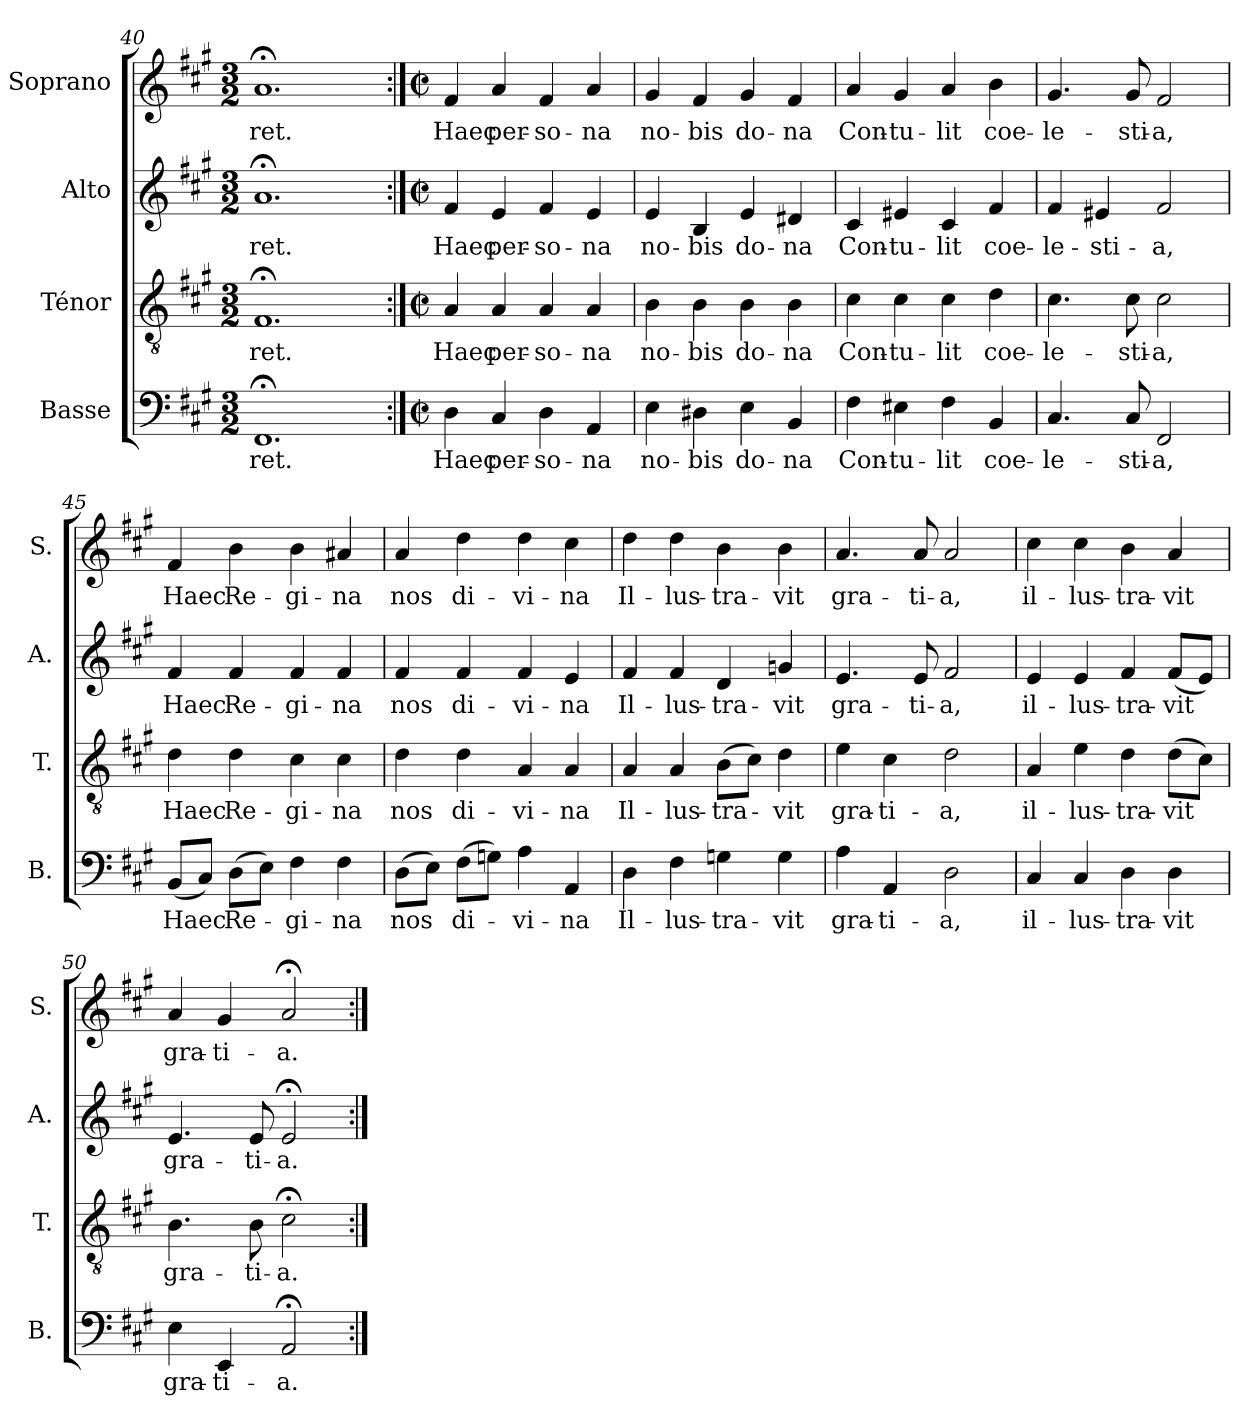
**kern	**text	**kern	**text	**kern	**text	**kern	**text
*part4	*part4	*part3	*part3	*part2	*part2	*part1	*part1
*staff4	*staff4	*staff3	*staff3	*staff2	*staff2	*staff1	*staff1
*I"Basse	*	*I"Ténor	*	*I"Alto	*	*I"Soprano	*
*I'B.	*	*I'T.	*	*I'A.	*	*I'S.	*
!!LO:PB:g=z
*clefF4	*	*clefGv2	*	*clefG2	*	*clefG2	*
*k[f#c#g#]	*	*k[f#c#g#]	*	*k[f#c#g#]	*	*k[f#c#g#]	*
*M3/2	*	*M3/2	*	*M3/2	*	*M3/2	*
=40	=40	=40	=40	=40	=40	=40	=40
!	!LO:LY:b	!	!LO:LY:b	!	!LO:LY:b	!	!LO:LY:b
1.FF#;<	-ret.	1.F#;<	-ret.	1.a;<	-ret.	1.a;<	-ret.
!!LO:LB:g=z
=41:|!	=41:|!	=41:|!	=41:|!	=41:|!	=41:|!	=41:|!	=41:|!
*M2/2	*	*M2/2	*	*M2/2	*	*M2/2	*
*met(c|)	*	*met(c|)	*	*met(c|)	*	*met(c|)	*
*	*	*	*	*	*	*MM120	*
!	!LO:LY:b	!	!LO:LY:b	!	!LO:LY:b	!	!LO:LY:b
4D\	Haec	4A/	Haec	4f#/	Haec	4f#/	Haec
!	!LO:LY:b	!	!LO:LY:b	!	!LO:LY:b	!	!LO:LY:b
4C#/	per-	4A/	per-	4e/	per-	4a/	per-
!	!LO:LY:b	!	!LO:LY:b	!	!LO:LY:b	!	!LO:LY:b
4D\	-so-	4A/	-so-	4f#/	-so-	4f#/	-so-
!	!LO:LY:b	!	!LO:LY:b	!	!LO:LY:b	!	!LO:LY:b
4AA/	-na	4A/	-na	4e/	-na	4a/	-na
=42	=42	=42	=42	=42	=42	=42	=42
!	!LO:LY:b	!	!LO:LY:b	!	!LO:LY:b	!	!LO:LY:b
4E\	no-	4B\	no-	4e/	no-	4g#/	no-
!	!LO:LY:b	!	!LO:LY:b	!	!LO:LY:b	!	!LO:LY:b
4D#X\	-bis	4B\	-bis	4B/	-bis	4f#/	-bis
!	!LO:LY:b	!	!LO:LY:b	!	!LO:LY:b	!	!LO:LY:b
4E\	do-	4B\	do-	4e/	do-	4g#/	do-
!	!LO:LY:b	!	!LO:LY:b	!	!LO:LY:b	!	!LO:LY:b
4BB/	-na	4B\	-na	4d#X/	-na	4f#/	-na
=43	=43	=43	=43	=43	=43	=43	=43
!	!LO:LY:b	!	!LO:LY:b	!	!LO:LY:b	!	!LO:LY:b
4F#\	Con-	4c#\	Con-	4c#/	Con-	4a/	Con-
!	!LO:LY:b	!	!LO:LY:b	!	!LO:LY:b	!	!LO:LY:b
4E#X\	-tu-	4c#\	-tu-	4e#X/	-tu-	4g#/	-tu-
!	!LO:LY:b	!	!LO:LY:b	!	!LO:LY:b	!	!LO:LY:b
4F#\	-lit	4c#\	-lit	4c#/	-lit	4a/	-lit
!	!LO:LY:b	!	!LO:LY:b	!	!LO:LY:b	!	!LO:LY:b
4BB/	coe-	4d\	coe-	4f#/	coe-	4b\	coe-
=44	=44	=44	=44	=44	=44	=44	=44
!	!LO:LY:b	!	!LO:LY:b	!	!LO:LY:b	!	!LO:LY:b
4.C#/	-le-	4.c#\	-le-	4f#/	-le-	4.g#/	-le-
!	!	!	!	!	!LO:LY:b	!	!
.	.	.	.	4e#X/	-sti-	.	.
!	!LO:LY:b	!	!LO:LY:b	!	!	!	!LO:LY:b
8C#/	-sti-	8c#\	-sti-	.	.	8g#/	-sti-
!	!LO:LY:b	!	!LO:LY:b	!	!LO:LY:b	!	!LO:LY:b
2FF#/	-a,	2c#\	-a,	2f#/	-a,	2f#/	-a,
=45	=45	=45	=45	=45	=45	=45	=45
!	!LO:LY:b	!	!LO:LY:b	!	!LO:LY:b	!	!LO:LY:b
(8BB/L	Haec	4d\	Haec	4f#/	Haec	4f#/	Haec
8C#/J)	.	.	.	.	.	.	.
!	!LO:LY:b	!	!LO:LY:b	!	!LO:LY:b	!	!LO:LY:b
(8D\L	Re-	4d\	Re-	4f#/	Re-	4b\	Re-
8E\J)	.	.	.	.	.	.	.
!	!LO:LY:b	!	!LO:LY:b	!	!LO:LY:b	!	!LO:LY:b
4F#\	-gi-	4c#\	-gi-	4f#/	-gi-	4b\	-gi-
!	!LO:LY:b	!	!LO:LY:b	!	!LO:LY:b	!	!LO:LY:b
4F#\	-na	4c#\	-na	4f#/	-na	4a#X/	-na
=46	=46	=46	=46	=46	=46	=46	=46
!	!LO:LY:b	!	!LO:LY:b	!	!LO:LY:b	!	!LO:LY:b
(8D\L	nos	4d\	nos	4f#/	nos	4a/	nos
8E\J)	.	.	.	.	.	.	.
!	!LO:LY:b	!	!LO:LY:b	!	!LO:LY:b	!	!LO:LY:b
(8F#\L	di-	4d\	di-	4f#/	di-	4dd\	di-
8Gn\J)	.	.	.	.	.	.	.
!	!LO:LY:b	!	!LO:LY:b	!	!LO:LY:b	!	!LO:LY:b
4A\	-vi-	4A/	-vi-	4f#/	-vi-	4dd\	-vi-
!	!LO:LY:b	!	!LO:LY:b	!	!LO:LY:b	!	!LO:LY:b
4AA/	-na	4A/	-na	4e/	-na	4cc#\	-na
!!LO:LB:g=z
=47	=47	=47	=47	=47	=47	=47	=47
!	!LO:LY:b	!	!LO:LY:b	!	!LO:LY:b	!	!LO:LY:b
4D\	Il-	4A/	Il-	4f#/	Il-	4dd\	Il-
!	!LO:LY:b	!	!LO:LY:b	!	!LO:LY:b	!	!LO:LY:b
4F#\	-lus-	4A/	-lus-	4f#/	-lus-	4dd\	-lus-
!	!LO:LY:b	!	!LO:LY:b	!	!LO:LY:b	!	!LO:LY:b
4Gn\	-tra-	(8B\L	-tra-	4d/	-tra-	4b\	-tra-
.	.	8c#\J)	.	.	.	.	.
!	!LO:LY:b	!	!LO:LY:b	!	!LO:LY:b	!	!LO:LY:b
4G\	-vit	4d\	-vit	4gn/	-vit	4b\	-vit
=48	=48	=48	=48	=48	=48	=48	=48
!	!LO:LY:b	!	!LO:LY:b	!	!LO:LY:b	!	!LO:LY:b
4A\	gra-	4e\	gra-	4.e/	gra-	4.a/	gra-
!	!LO:LY:b	!	!LO:LY:b	!	!	!	!
4AA/	-ti-	4c#\	-ti-	.	.	.	.
!	!	!	!	!	!LO:LY:b	!	!LO:LY:b
.	.	.	.	8e/	-ti-	8a/	-ti-
!	!LO:LY:b	!	!LO:LY:b	!	!LO:LY:b	!	!LO:LY:b
2D\	-a,	2d\	-a,	2f#/	-a,	2a/	-a,
=49	=49	=49	=49	=49	=49	=49	=49
!	!LO:LY:b	!	!LO:LY:b	!	!LO:LY:b	!	!LO:LY:b
4C#/	il-	4A/	il-	4e/	il-	4cc#\	il-
!	!LO:LY:b	!	!LO:LY:b	!	!LO:LY:b	!	!LO:LY:b
4C#/	-lus-	4e\	-lus-	4e/	-lus-	4cc#\	-lus-
!	!LO:LY:b	!	!LO:LY:b	!	!LO:LY:b	!	!LO:LY:b
4D\	-tra-	4d\	-tra-	4f#/	-tra-	4b\	-tra-
!	!LO:LY:b	!	!LO:LY:b	!	!LO:LY:b	!	!LO:LY:b
4D\	-vit	(8d\L	-vit	(8f#/L	-vit	4a/	-vit
.	.	8c#\J)	.	8e/J)	.	.	.
=50	=50	=50	=50	=50	=50	=50	=50
!	!LO:LY:b	!	!LO:LY:b	!	!LO:LY:b	!	!LO:LY:b
4E\	gra-	4.B\	gra-	4.e/	gra-	4a/	gra-
!	!LO:LY:b	!	!	!	!	!	!LO:LY:b
4EE/	-ti-	.	.	.	.	4g#/	-ti-
!	!	!	!LO:LY:b	!	!LO:LY:b	!	!
.	.	8B\	-ti-	8e/	-ti-	.	.
!	!LO:LY:b	!	!LO:LY:b	!	!LO:LY:b	!	!LO:LY:b
2AA;</	-a.	2c#;<\	-a.	2e;</	-a.	2a;</	-a.
=:|!	=:|!	=:|!	=:|!	=:|!	=:|!	=:|!	=:|!
*-	*-	*-	*-	*-	*-	*-	*-
